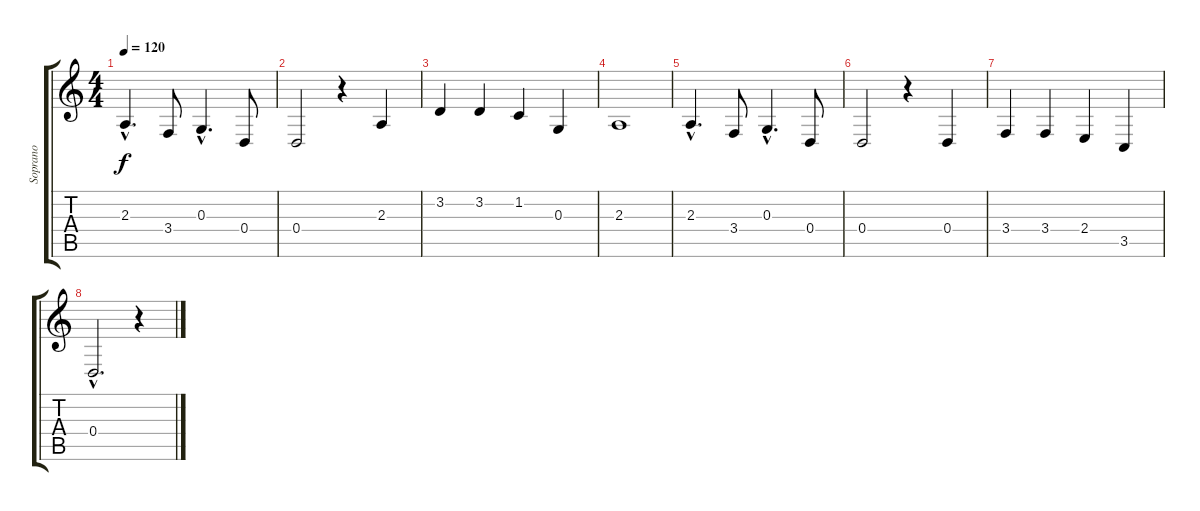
\track ("Soprano" "Soprano") {instrument synthstrings2}
\staff {score tabs}
\tuning (E4 B3 G3 D3 A2 E2) {hide}
\ts (4 4)
\tempo 120
\clef g2
\ks c
2.3{hac}.4{d dy f instrument synthstrings2} 3.4.8 0.3{hac}.4{d} 0.4.8 |
0.4.2 r.4 2.3.4 |
3.2.4 3.2.4 1.2.4 0.3.4 |
2.3.1 |
2.3{hac}.4{d} 3.4.8 0.3{hac}.4{d} 0.4.8 |
0.4.2 r.4 0.4.4 |
3.4.4 3.4.4 2.4.4 3.5.4 |
0.4{hac}.2{d} r.4
